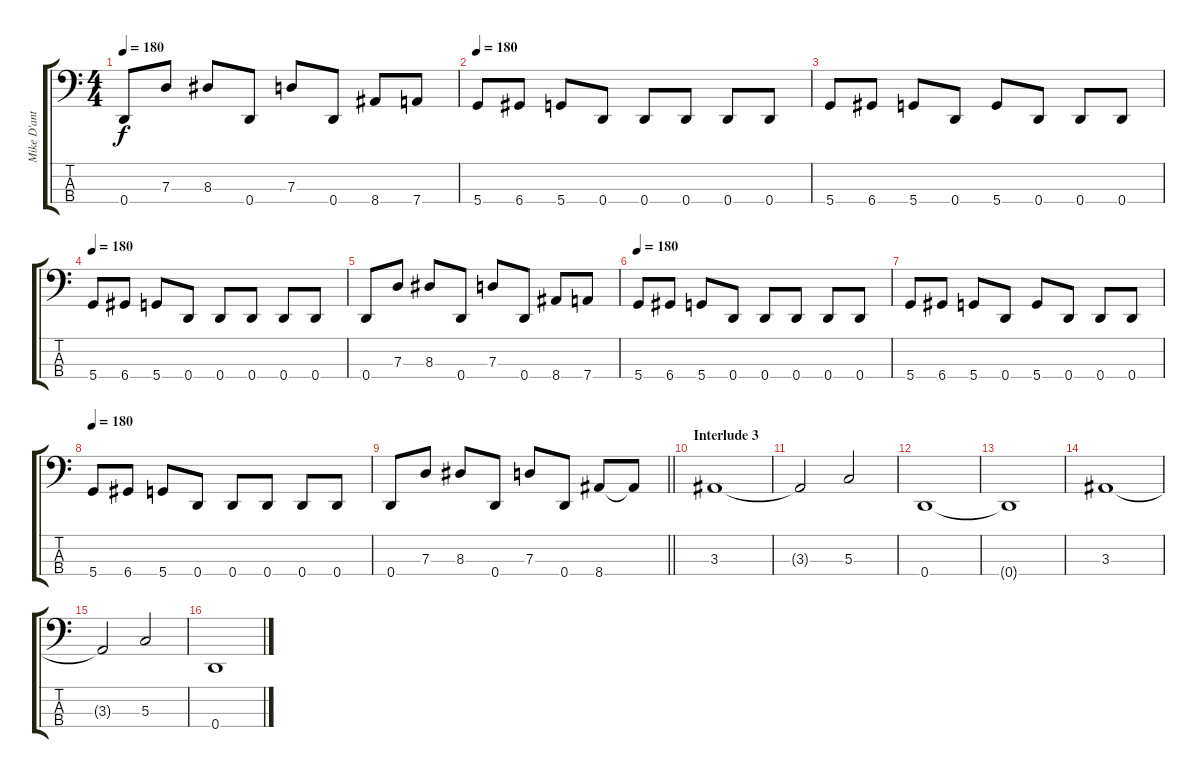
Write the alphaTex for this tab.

\track ("Mike D'antonio" "Mike D'ant") {instrument electricbasspick}
\staff {score tabs}
\tuning (F2 C2 G1 D1) {hide}
\ts (4 4)
\tempo 180
\clef f4
\ks c
0.4.8{dy f} 7.3.8 8.3.8 0.4.8 7.3.8 0.4.8 8.4.8 7.4.8 |
\tempo 180
5.4.8 6.4.8 5.4.8 0.4.8 0.4.8 0.4.8 0.4.8 0.4.8 |
5.4.8 6.4.8 5.4.8 0.4.8 5.4.8 0.4.8 0.4.8 0.4.8 |
\tempo 180
5.4.8 6.4.8 5.4.8 0.4.8 0.4.8 0.4.8 0.4.8 0.4.8 |
0.4.8 7.3.8 8.3.8 0.4.8 7.3.8 0.4.8 8.4.8 7.4.8 |
\tempo 180
5.4.8 6.4.8 5.4.8 0.4.8 0.4.8 0.4.8 0.4.8 0.4.8 |
5.4.8 6.4.8 5.4.8 0.4.8 5.4.8 0.4.8 0.4.8 0.4.8 |
\tempo 180
5.4.8 6.4.8 5.4.8 0.4.8 0.4.8 0.4.8 0.4.8 0.4.8 |
\barLineRight lightlight
0.4.8 7.3.8 8.3.8 0.4.8 7.3.8 0.4.8 8.4.8 8.4{t}.8 |
\section ("" "Interlude 3")
3.3.1 |
3.3{t}.2 5.3.2 |
0.4.1 |
0.4{t}.1 |
3.3.1 |
3.3{t}.2 5.3.2 |
0.4.1
